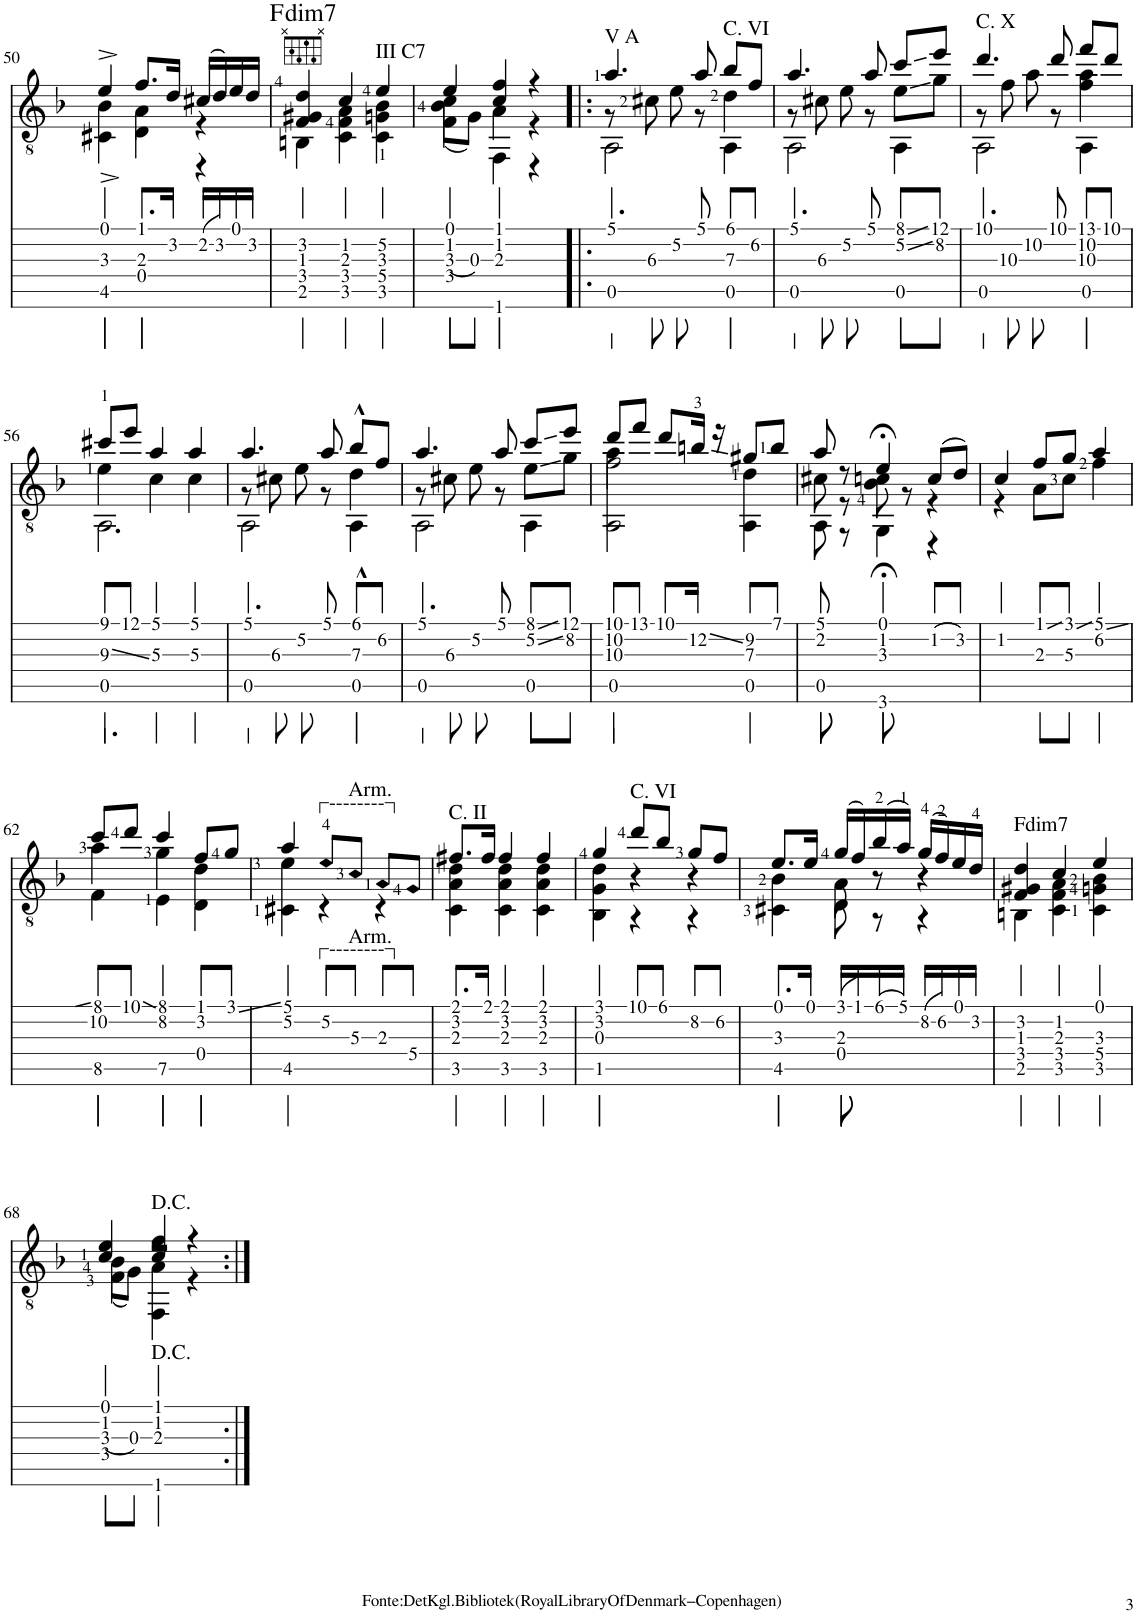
**kern	**kern	**harte
*part2	*part1	*part1
*staff2	*staff1	*
*I"Chitarra classica (Intavolatura)	*I"Guitar	*
!!LO:PB:g=z
*	*clefGv2	*
*k[b-]	*k[b-]	*
*M3/4	*M3/4	*
=50	=50	=50
*^	*^	*
*	*^	*	*^	*
4e^/	4B-\	4C#X\	4e^/	4B-\	4C#X\	.
8.f/L	4A\	4D\	8.f/L	4A\	4D\	.
16d/Jk	.	.	16d/Jk	.	.	.
(16c#X/LL	4r	4r	(16c#X/LL	4r	4r	.
16d/)	.	.	16d/)	.	.	.
16e/	.	.	16e/	.	.	.
16d/JJ	.	.	16d/JJ	.	.	.
*	*v	*v	*	*	*	*
*	*	*	*v	*v	*
=51	=51	=51	=51	=51
!	!	!	!	!LO:H:kt=dim7
4F/ 4G#X/ 4d/	4BBn\	4F/ 4G#X/ 4d/	4BBn\	F:dim7
4c/	4C\ 4F\ 4A\	4c/	4C\ 4F\ 4A\	.
!	!	!LO:TX:a:t=III C7	!	!
4e/	4C\ 4Gn\ 4B-\	4e/	4C\ 4Gn\ 4B-\	.
=52	=52	=52	=52	=52
*	*^	*	*^	*
4e/	4F\ 4c\	(8B-\L	4e/	4F\ 4c\	(8B-\L	.
.	.	8G\J)	.	.	8G\J)	.
4c/ 4f/	4FF\	4A\	4c/ 4f/	4FF\	4A\	.
4r	4r	4r	4r	4r	4r	.
=53!|:	=53!|:	=53!|:	=53!|:	=53!|:	=53!|:	=53!|:
!	!	!	!LO:TX:a:t=V A	!	!	!
4.a/	8r	2AA\	4.a/	8r	2AA\	.
.	8c#X\	.	.	8c#X\	.	.
.	8e\	.	.	8e\	.	.
8a/	8r	.	8a/	8r	.	.
!	!	!	!LO:TX:a:t=C. VI	!	!	!
8b-/L	4d\	4AA\	8b-/L	4d\	4AA\	.
8f/J	.	.	8f/J	.	.	.
=54	=54	=54	=54	=54	=54	=54
4.a/	8r	2AA\	4.a/	8r	2AA\	.
.	8c#X\	.	.	8c#X\	.	.
.	8e\	.	.	8e\	.	.
8a/	8r	.	8a/	8r	.	.
8cc/L	8e\L	4AA\	8cc/L	8e\L	4AA\	.
8ee/J	8g\J	.	8ee/J	8g\J	.	.
=55	=55	=55	=55	=55	=55	=55
!	!	!	!LO:TX:a:t=C. X	!	!	!
4.dd/	8r	2AA\	4.dd/	8r	2AA\	.
.	8f\	.	.	8f\	.	.
.	8a\	.	.	8a\	.	.
8dd/	8r	.	8dd/	8r	.	.
8ff/L	4f\ 4a\	4AA\	8ff/L	4f\ 4a\	4AA\	.
8dd/J	.	.	8dd/J	.	.	.
!!LO:LB:g=z	!!	!!
=56	=56	=56	=56	=56	=56	=56
8cc#X/L	4e\	2.AA\	8cc#X/L	4e\	2.AA\	.
8ee/J	.	.	8ee/J	.	.	.
4a/	4c\	.	4a/	4c\	.	.
4a/	4c\	.	4a/	4c\	.	.
=57	=57	=57	=57	=57	=57	=57
4.a/	8r	2AA\	4.a/	8r	2AA\	.
.	8c#X\	.	.	8c#X\	.	.
.	8e\	.	.	8e\	.	.
8a/	8r	.	8a/	8r	.	.
8b-^^/L	4d\	4AA\	8b-^^/L	4d\	4AA\	.
8f/J	.	.	8f/J	.	.	.
=58	=58	=58	=58	=58	=58	=58
4.a/	8r	2AA\	4.a/	8r	2AA\	.
.	8c#X\	.	.	8c#X\	.	.
.	8e\	.	.	8e\	.	.
8a/	8r	.	8a/	8r	.	.
8cc/L	8e\L	4AA\	8cc/L	8e\L	4AA\	.
8ee/J	8g\J	.	8ee/J	8g\J	.	.
=59	=59	=59	=59	=59	=59	=59
8dd/L	4a\	2AA\ 2f\	8dd/L	4a\	2AA\ 2f\	.
8ff/J	.	.	8ff/J	.	.	.
8dd/L	2ryy	.	8dd/L	2ryy	.	.
16bn/Jk	.	.	16bn/Jk	.	.	.
16r	.	.	16r	.	.	.
8g#X/L	.	4AA\ 4d\	8g#X/L	.	4AA\ 4d\	.
8b/J	.	.	8b/J	.	.	.
=60	=60	=60	=60	=60	=60	=60
8a/	8c#X\	8AA\	8a/	8c#X\	8AA\	.
8r	8r	8r	8r	8r	8r	.
4e;</	8B-\ 8cn\	4GG\	4e;</	8B-\ 8cn\	4GG\	.
.	8r	.	.	8r	.	.
(8c/L	4r	4r	(8c/L	4r	4r	.
8d/J)	.	.	8d/J)	.	.	.
*	*v	*v	*	*	*	*
*	*	*	*v	*v	*
=61	=61	=61	=61	=61
4c/	4r	4c/	4r	.
8f/L	8A\L	8f/L	8A\L	.
8g/J	8c\J	8g/J	8c\J	.
4a/	4f\	4a/	4f\	.
!!LO:LB:g=z
=62	=62	=62	=62	=62
*	*^	*	*^	*
8cc/L	4a\	4F\	8cc/L	4a\	4F\	.
8dd/J	.	.	8dd/J	.	.	.
4cc/	4g\	4E\	4cc/	4g\	4E\	.
8f/L	4d\	4D\	8f/L	4d\	4D\	.
8g/J	.	.	8g/J	.	.	.
*	*v	*v	*	*	*	*
*	*	*	*v	*v	*
=63	=63	=63	=63	=63
4a/	4C#X\ 4e\	4a/	4C#X\ 4e\	.
!	!	!LO:TX:a:t=┌--------┐	!	!
!LO:TX:a:t=┌--------┐	!	!	!	!
8e/L	4r	8e/L	4r	.
!	!	!LO:TX:a:t=Arm.	!	!
!LO:TX:a:t=Arm.	!	!	!	!
8c/J	.	8c/J	.	.
8A/L	4r	8A/L	4r	.
8G/J	.	8G/J	.	.
=64	=64	=64	=64	=64
!	!	!LO:TX:a:t=C. II	!	!
8.f#X/L	4C\ 4A\ 4d\	8.f#X/L	4C\ 4A\ 4d\	.
16f#/Jk	.	16f#/Jk	.	.
4f#/	4C\ 4A\ 4d\	4f#/	4C\ 4A\ 4d\	.
4f#/	4C\ 4A\ 4d\	4f#/	4C\ 4A\ 4d\	.
=65	=65	=65	=65	=65
*	*^	*	*^	*
4g/	4G\ 4d\	4BB-\	4g/	4G\ 4d\	4BB-\	.
!	!	!	!LO:TX:a:t=C. VI	!	!	!
8dd/L	4r	4r	8dd/L	4r	4r	.
8b-/J	.	.	8b-/J	.	.	.
8g/L	4r	4r	8g/L	4r	4r	.
8f/J	.	.	8f/J	.	.	.
=66	=66	=66	=66	=66	=66	=66
8.e/L	4B-\	4C#X\	8.e/L	4B-\	4C#X\	.
16e/Jk	.	.	16e/Jk	.	.	.
(16g/LL	8A\	8D\	(16g/LL	8A\	8D\	.
16f/)	.	.	16f/)	.	.	.
(16b-/	8r	8r	(16b-/	8r	8r	.
16a/JJ)	.	.	16a/JJ)	.	.	.
(16g/LL	4r	4r	(16g/LL	4r	4r	.
16f/)	.	.	16f/)	.	.	.
16e/	.	.	16e/	.	.	.
16d/JJ	.	.	16d/JJ	.	.	.
*	*v	*v	*	*	*	*
*	*	*	*v	*v	*
=67	=67	=67	=67	=67
!	!	!LO:TX:a:t=Fdim7	!	!
4F/ 4G#X/ 4d/	4BBn\	4F/ 4G#X/ 4d/	4BBn\	.
4c/	4C\ 4F\ 4A\	4c/	4C\ 4F\ 4A\	.
4e/	4C\ 4Gn\ 4B-\	4e/	4C\ 4Gn\ 4B-\	.
!!LO:LB:g=z
=68	=68	=68	=68	=68
*	*^	*	*^	*
4c/ 4e/	(8B-\L	4F\	4c/ 4e/	(8B-\L	4F\	.
.	8G\J)	.	.	8G\J)	.	.
4c/ 4f/	2r	4FF\ 4A\	4c/ 4f/	2r	4FF\ 4A\	.
4r	.	4r	4r	.	4r	.
*v	*v	*v	*	*	*	*
*	*v	*v	*v	*
=:|!	=:|!	=:|!
*-	*-	*-
